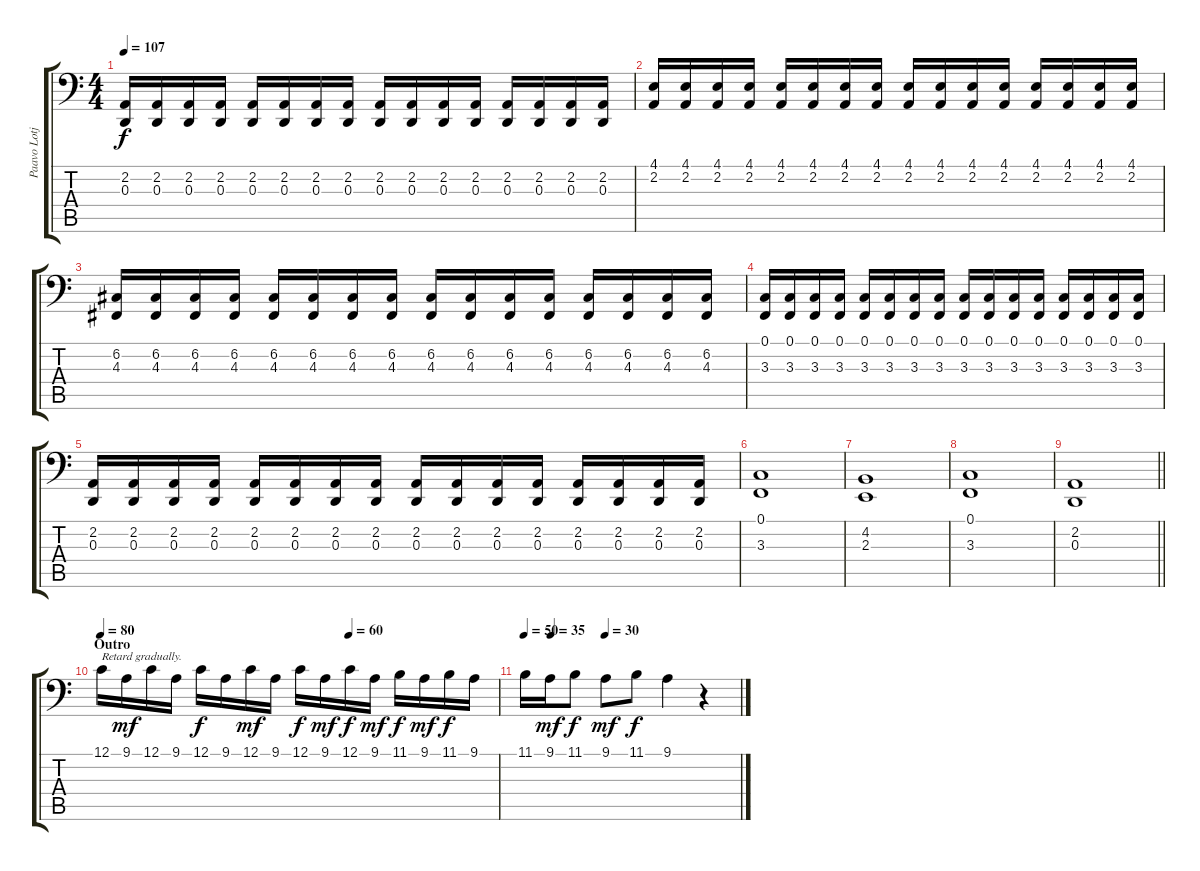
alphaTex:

\track ("Paavo Lotjonen" "Paavo Lotj") {instrument cello}
\staff {score tabs}
\tuning (C3 G2 D2 A1 E1 B0) {hide}
\ts (4 4)
\tempo 107
\clef f4
\ks c
(2.2 0.3).16{dy f} (2.2 0.3).16 (2.2 0.3).16 (2.2 0.3).16 (2.2 0.3).16 (2.2 0.3).16 (2.2 0.3).16 (2.2 0.3).16 (2.2 0.3).16 (2.2 0.3).16 (2.2 0.3).16 (2.2 0.3).16 (2.2 0.3).16 (2.2 0.3).16 (2.2 0.3).16 (2.2 0.3).16 |
(4.1 2.2).16 (4.1 2.2).16 (4.1 2.2).16 (4.1 2.2).16 (4.1 2.2).16 (4.1 2.2).16 (4.1 2.2).16 (4.1 2.2).16 (4.1 2.2).16 (4.1 2.2).16 (4.1 2.2).16 (4.1 2.2).16 (4.1 2.2).16 (4.1 2.2).16 (4.1 2.2).16 (4.1 2.2).16 |
(6.2 4.3).16 (6.2 4.3).16 (6.2 4.3).16 (6.2 4.3).16 (6.2 4.3).16 (6.2 4.3).16 (6.2 4.3).16 (6.2 4.3).16 (6.2 4.3).16 (6.2 4.3).16 (6.2 4.3).16 (6.2 4.3).16 (6.2 4.3).16 (6.2 4.3).16 (6.2 4.3).16 (6.2 4.3).16 |
(0.1 3.3).16 (0.1 3.3).16 (0.1 3.3).16 (0.1 3.3).16 (0.1 3.3).16 (0.1 3.3).16 (0.1 3.3).16 (0.1 3.3).16 (0.1 3.3).16 (0.1 3.3).16 (0.1 3.3).16 (0.1 3.3).16 (0.1 3.3).16 (0.1 3.3).16 (0.1 3.3).16 (0.1 3.3).16 |
(2.2 0.3).16 (2.2 0.3).16 (2.2 0.3).16 (2.2 0.3).16 (2.2 0.3).16 (2.2 0.3).16 (2.2 0.3).16 (2.2 0.3).16 (2.2 0.3).16 (2.2 0.3).16 (2.2 0.3).16 (2.2 0.3).16 (2.2 0.3).16 (2.2 0.3).16 (2.2 0.3).16 (2.2 0.3).16 |
(0.1 3.3).1 |
(4.2 2.3).1 |
(0.1 3.3).1 |
\barLineRight lightlight
(2.2 0.3).1 |
\section ("" "Outro")
\tempo 80
\tempo (60 0.625)
12.1.16{txt "Retard gradually."} 9.1.16{dy mf} 12.1.16 9.1.16 12.1.16{dy f} 9.1.16 12.1.16{dy mf} 9.1.16 12.1.16{dy f} 9.1.16{dy mf} 12.1.16{dy f} 9.1.16{dy mf} 11.1.16{dy f} 9.1.16{dy mf} 11.1.16{dy f} 9.1.16 |
\tempo 50
\tempo (35 0.125)
\tempo (30 0.375)
11.1.16 9.1.16{dy mf} 11.1.8{dy f} 9.1.8{dy mf} 11.1.8{dy f} 9.1.4 r.4
